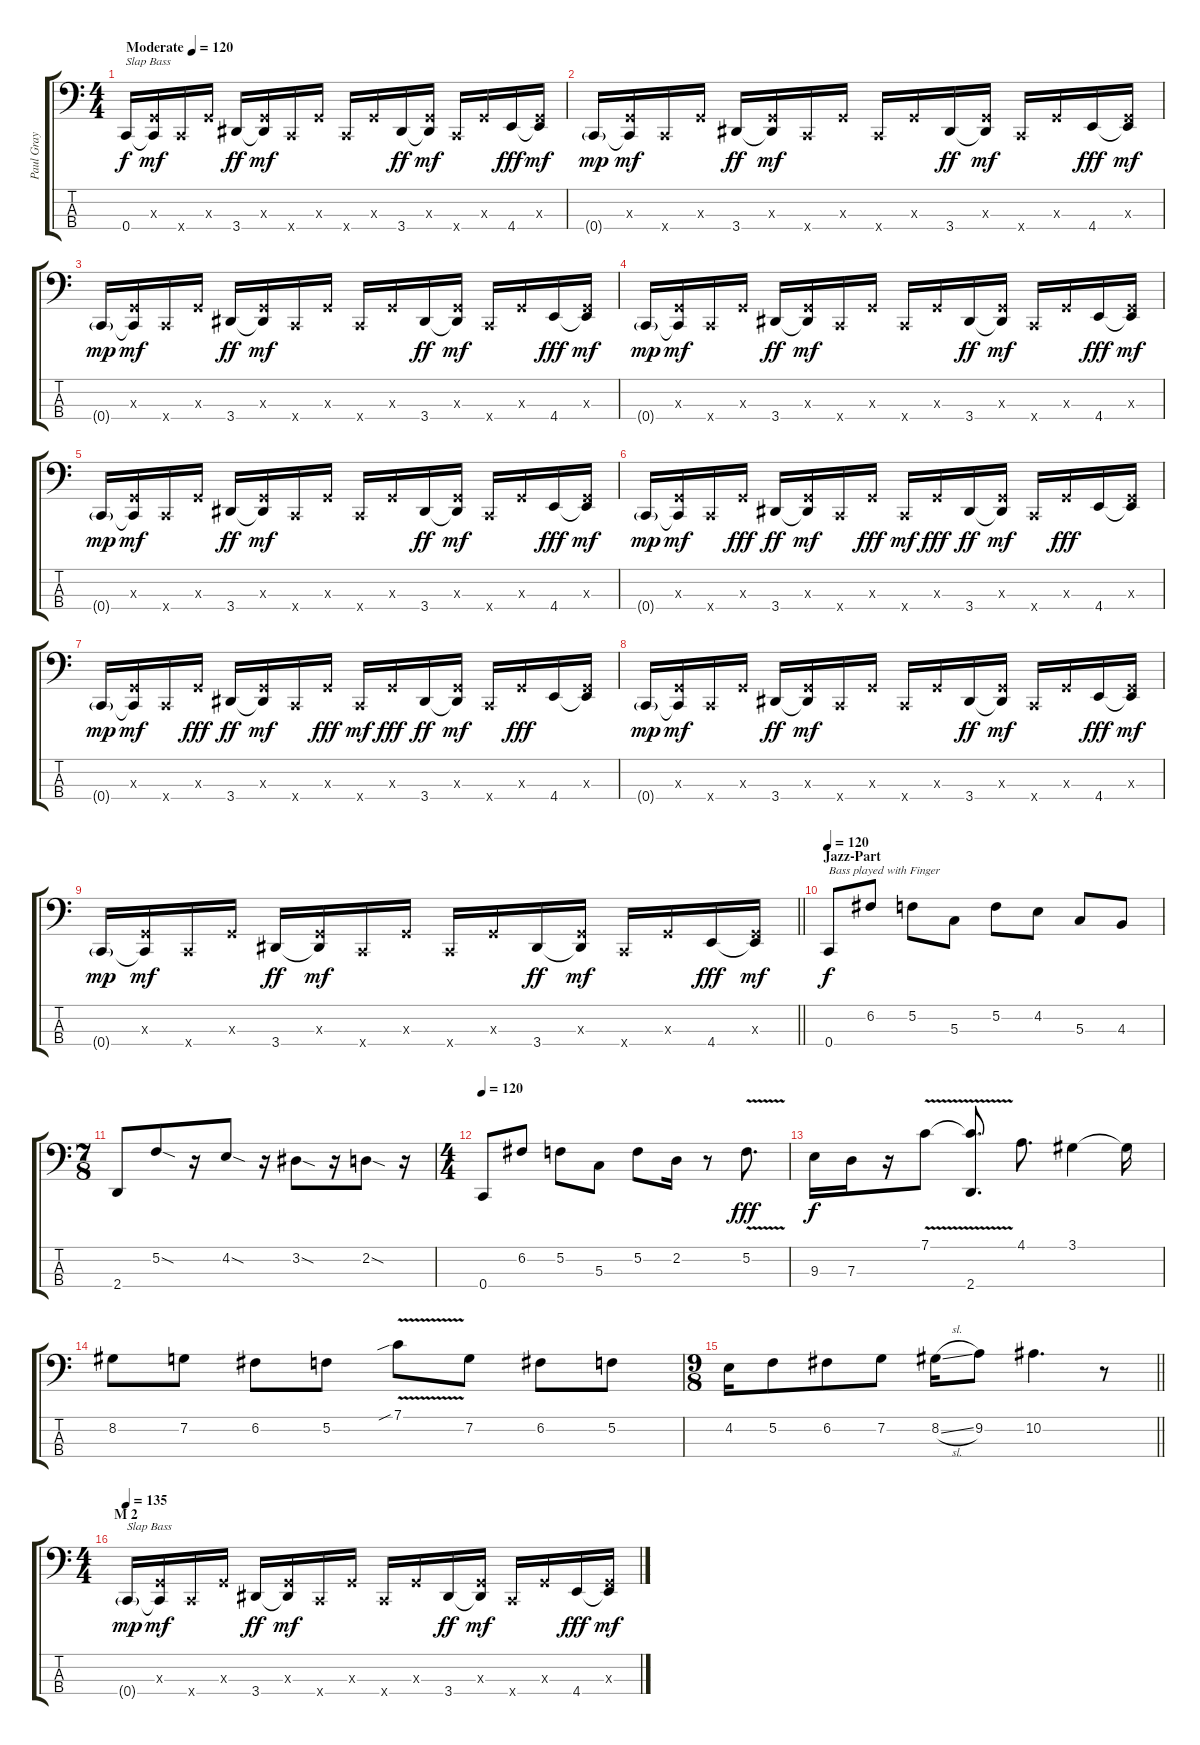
\track ("Paul Gray" "Paul Gray") {instrument slapbass2}
\staff {score tabs}
\tuning (F2 C2 G1 C1) {hide}
\ts (4 4)
\tempo (120 "Moderate")
\clef f4
\ks c
0.4.16{txt "Slap Bass" dy f instrument slapbass1} (0.3{x} 0.4{t}).16{dy mf} 0.4{x}.16 0.3{x}.16 3.4.16{dy ff} (0.3{x} 3.4{t}).16{dy mf} 0.4{x}.16 0.3{x}.16 0.4{x}.16 0.3{x}.16 3.4.16{dy ff} (0.3{x} 3.4{t}).16{dy mf} 0.4{x}.16 0.3{x}.16 4.4.16{dy fff} (0.3{x} 4.4{t}).16{dy mf} |
0.4{g}.16{dy mp} (0.3{x} 0.4{t}).16{dy mf} 0.4{x}.16 0.3{x}.16 3.4.16{dy ff} (0.3{x} 3.4{t}).16{dy mf} 0.4{x}.16 0.3{x}.16 0.4{x}.16 0.3{x}.16 3.4.16{dy ff} (0.3{x} 3.4{t}).16{dy mf} 0.4{x}.16 0.3{x}.16 4.4.16{dy fff} (0.3{x} 4.4{t}).16{dy mf} |
0.4{g}.16{dy mp} (0.3{x} 0.4{t}).16{dy mf} 0.4{x}.16 0.3{x}.16 3.4.16{dy ff} (0.3{x} 3.4{t}).16{dy mf} 0.4{x}.16 0.3{x}.16 0.4{x}.16 0.3{x}.16 3.4.16{dy ff} (0.3{x} 3.4{t}).16{dy mf} 0.4{x}.16 0.3{x}.16 4.4.16{dy fff} (0.3{x} 4.4{t}).16{dy mf} |
0.4{g}.16{dy mp} (0.3{x} 0.4{t}).16{dy mf} 0.4{x}.16 0.3{x}.16 3.4.16{dy ff} (0.3{x} 3.4{t}).16{dy mf} 0.4{x}.16 0.3{x}.16 0.4{x}.16 0.3{x}.16 3.4.16{dy ff} (0.3{x} 3.4{t}).16{dy mf} 0.4{x}.16 0.3{x}.16 4.4.16{dy fff} (0.3{x} 4.4{t}).16{dy mf} |
0.4{g}.16{dy mp} (0.3{x} 0.4{t}).16{dy mf} 0.4{x}.16 0.3{x}.16 3.4.16{dy ff} (0.3{x} 3.4{t}).16{dy mf} 0.4{x}.16 0.3{x}.16 0.4{x}.16 0.3{x}.16 3.4.16{dy ff} (0.3{x} 3.4{t}).16{dy mf} 0.4{x}.16 0.3{x}.16 4.4.16{dy fff} (0.3{x} 4.4{t}).16{dy mf} |
0.4{g}.16{dy mp} (0.3{x} 0.4{t}).16{dy mf} 0.4{x}.16 0.3{x}.16{dy fff} 3.4.16{dy ff} (0.3{x} 3.4{t}).16{dy mf} 0.4{x}.16 0.3{x}.16{dy fff} 0.4{x}.16{dy mf} 0.3{x}.16{dy fff} 3.4.16{dy ff} (0.3{x} 3.4{t}).16{dy mf} 0.4{x}.16 0.3{x}.16{dy fff} 4.4.16 (0.3{x} 4.4{t}).16 |
0.4{g}.16{dy mp} (0.3{x} 0.4{t}).16{dy mf} 0.4{x}.16 0.3{x}.16{dy fff} 3.4.16{dy ff} (0.3{x} 3.4{t}).16{dy mf} 0.4{x}.16 0.3{x}.16{dy fff} 0.4{x}.16{dy mf} 0.3{x}.16{dy fff} 3.4.16{dy ff} (0.3{x} 3.4{t}).16{dy mf} 0.4{x}.16 0.3{x}.16{dy fff} 4.4.16 (0.3{x} 4.4{t}).16 |
0.4{g}.16{dy mp} (0.3{x} 0.4{t}).16{dy mf} 0.4{x}.16 0.3{x}.16 3.4.16{dy ff} (0.3{x} 3.4{t}).16{dy mf} 0.4{x}.16 0.3{x}.16 0.4{x}.16 0.3{x}.16 3.4.16{dy ff} (0.3{x} 3.4{t}).16{dy mf} 0.4{x}.16 0.3{x}.16 4.4.16{dy fff} (0.3{x} 4.4{t}).16{dy mf} |
\barLineRight lightlight
0.4{g}.16{dy mp} (0.3{x} 0.4{t}).16{dy mf} 0.4{x}.16 0.3{x}.16 3.4.16{dy ff} (0.3{x} 3.4{t}).16{dy mf} 0.4{x}.16 0.3{x}.16 0.4{x}.16 0.3{x}.16 3.4.16{dy ff} (0.3{x} 3.4{t}).16{dy mf} 0.4{x}.16 0.3{x}.16 4.4.16{dy fff} (0.3{x} 4.4{t}).16{dy mf} |
\section ("" "Jazz-Part")
\tempo 120
0.4.8{txt "Bass played with Finger" dy f instrument fretlessbass} 6.2.8 5.2.8 5.3.8 5.2.8 4.2.8 5.3.8 4.3.8 |
\ts (7 8)
2.4.8 5.2{sod}.8 r.16 4.2{sod}.8 r.16 3.2{sod}.8 r.16 2.2{sod}.8 r.16 |
\ts (4 4)
\tempo 120
0.4.8 6.2.8 5.2.8 5.3.8 5.2.8 2.2.16 r.8 5.2{v}.8{d dy fff} |
9.3.16{dy f} 7.3.16 r.16 7.1{v}.8 (7.1{t} 2.4).8{d} 4.1.8{d} 3.1.4 3.1{t}.16 |
8.2.8 7.2.8 6.2.8 5.2.8 7.1{v sib}.8 7.2.8 6.2.8 5.2.8 |
\ts (9 8)
\barLineRight lightlight
4.2.16 5.2.8 6.2.8 7.2.8 8.2{sl}.16 9.2.8 10.2.4{d} r.8 |
\ts (4 4)
\section ("" "M 2")
\tempo 135
0.4{g}.16{txt "Slap Bass" dy mp instrument slapbass1} (0.3{x} 0.4{t}).16{dy mf} 0.4{x}.16 0.3{x}.16 3.4.16{dy ff} (0.3{x} 3.4{t}).16{dy mf} 0.4{x}.16 0.3{x}.16 0.4{x}.16 0.3{x}.16 3.4.16{dy ff} (0.3{x} 3.4{t}).16{dy mf} 0.4{x}.16 0.3{x}.16 4.4.16{dy fff} (0.3{x} 4.4{t}).16{dy mf}
